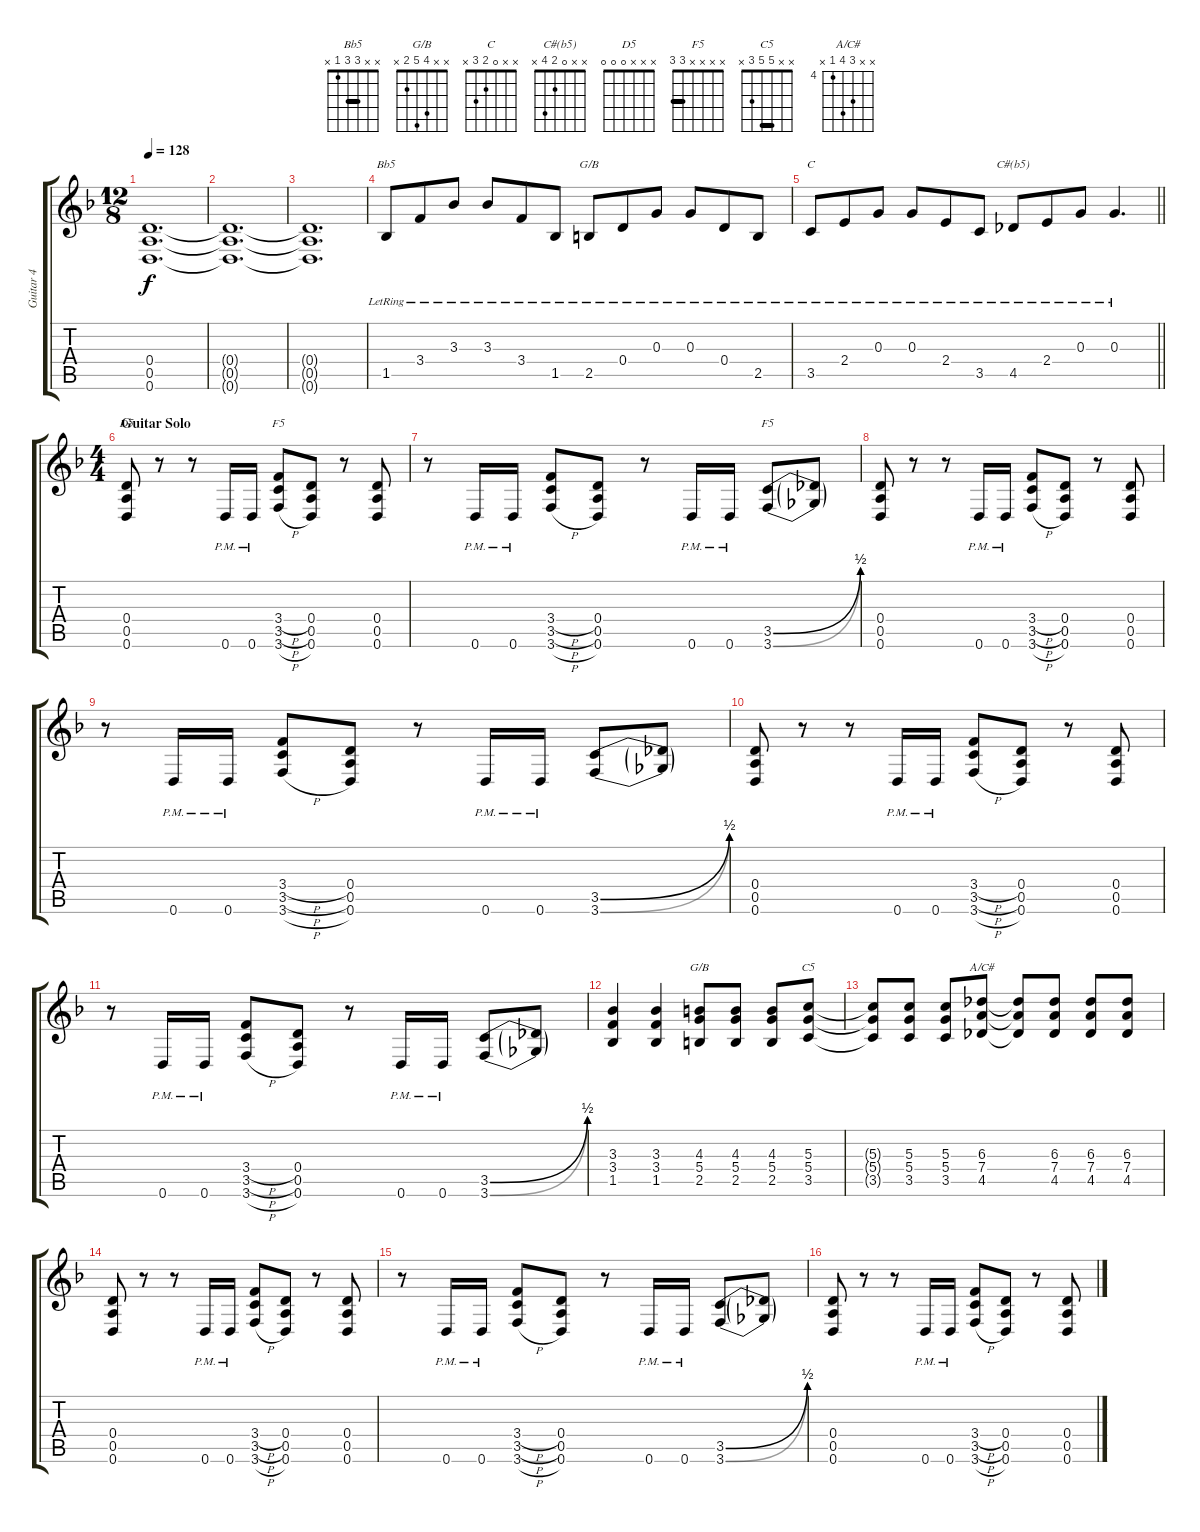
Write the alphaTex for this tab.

\track ("Guitar 4" "Guitar 4") {instrument distortionguitar}
\staff {score tabs}
\tuning (E4 B3 G3 D3 A2 D2) {hide}
\chord ("Bb5" x x 3 3 1 x) {barre 3}
\chord ("G/B" x x 0 0 2 x)
\chord ("C" x x 0 2 3 x)
\chord ("C#(b5)" x x 0 2 4 x)
\chord ("D5" x x x 0 0 0)
\chord ("F5" x x x 3 3 3) {barre 3}
\chord ("F5" x x x x 3 3) {barre 3}
\chord ("G/B" x x 4 5 2 x)
\chord ("C5" x x 5 5 3 x) {barre 5}
\chord ("A/C#" x x 6 7 4 x) {firstfret 4}
\ts (12 8)
\tempo 128
\clef g2
\ks dminor
(0.4{t} 0.5{t} 0.6{t}).1{d dy f} |
(0.4{t} 0.5{t} 0.6{t}).1{d} |
(0.4{t} 0.5{t} 0.6{t}).1{d} |
1.5{lr}.8{ch "Bb5"} 3.4{lr}.8 3.3{lr}.8 3.3{lr}.8 3.4{lr}.8 1.5{lr}.8 2.5{lr}.8{ch "G/B"} 0.4{lr}.8 0.3{lr}.8 0.3{lr}.8 0.4{lr}.8 2.5{lr}.8 |
\barLineRight lightlight
3.5{lr}.8{ch "C"} 2.4{lr}.8 0.3{lr}.8 0.3{lr}.8 2.4{lr}.8 3.5{lr}.8 4.5{lr}.8{ch "C#(b5)"} 2.4{lr}.8 0.3{lr}.8 0.3{lr}.4{d} |
\ts (4 4)
\section ("" "Guitar Solo")
(0.4 0.5 0.6).8{ch "D5"} r.8 r.8 0.6{pm}.16 0.6{pm}.16 (3.4{h} 3.5{h} 3.6{h}).8{ch "F5"} (0.4 0.5 0.6).8 r.8 (0.4 0.5 0.6).8 |
r.8 0.6{pm}.16 0.6{pm}.16 (3.4{h} 3.5{h} 3.6{h}).8 (0.4 0.5 0.6).8 r.8 0.6{pm}.16 0.6{pm}.16 (3.5{be (bend 0 0 60 2)} 3.6{be (bend 0 0 60 2)}).8{ch "F5"} (3.5{t} 3.6{t}).8 |
(0.4 0.5 0.6).8 r.8 r.8 0.6{pm}.16 0.6{pm}.16 (3.4{h} 3.5{h} 3.6{h}).8 (0.4 0.5 0.6).8 r.8 (0.4 0.5 0.6).8 |
r.8 0.6{pm}.16 0.6{pm}.16 (3.4{h} 3.5{h} 3.6{h}).8 (0.4 0.5 0.6).8 r.8 0.6{pm}.16 0.6{pm}.16 (3.5{be (bend 0 0 60 2)} 3.6{be (bend 0 0 60 2)}).8 (3.5{t} 3.6{t}).8 |
(0.4 0.5 0.6).8 r.8 r.8 0.6{pm}.16 0.6{pm}.16 (3.4{h} 3.5{h} 3.6{h}).8 (0.4 0.5 0.6).8 r.8 (0.4 0.5 0.6).8 |
r.8 0.6{pm}.16 0.6{pm}.16 (3.4{h} 3.5{h} 3.6{h}).8 (0.4 0.5 0.6).8 r.8 0.6{pm}.16 0.6{pm}.16 (3.5{be (bend 0 0 60 2)} 3.6{be (bend 0 0 60 2)}).8 (3.5{t} 3.6{t}).8 |
(3.3 3.4 1.5).4 (3.3 3.4 1.5).4 (4.3 5.4 2.5).8{ch "G/B"} (4.3 5.4 2.5).8 (4.3 5.4 2.5).8 (5.3 5.4 3.5).8{ch "C5"} |
(5.3{t} 5.4{t} 3.5{t}).8 (5.3 5.4 3.5).8 (5.3 5.4 3.5).8 (6.3 7.4 4.5).8{ch "A/C#"} (6.3{t} 7.4{t} 4.5{t}).8 (6.3 7.4 4.5).8 (6.3 7.4 4.5).8 (6.3 7.4 4.5).8 |
(0.4 0.5 0.6).8 r.8 r.8 0.6{pm}.16 0.6{pm}.16 (3.4{h} 3.5{h} 3.6{h}).8 (0.4 0.5 0.6).8 r.8 (0.4 0.5 0.6).8 |
r.8 0.6{pm}.16 0.6{pm}.16 (3.4{h} 3.5{h} 3.6{h}).8 (0.4 0.5 0.6).8 r.8 0.6{pm}.16 0.6{pm}.16 (3.5{be (bend 0 0 60 2)} 3.6{be (bend 0 0 60 2)}).8 (3.5{t} 3.6{t}).8 |
(0.4 0.5 0.6).8 r.8 r.8 0.6{pm}.16 0.6{pm}.16 (3.4{h} 3.5{h} 3.6{h}).8 (0.4 0.5 0.6).8 r.8 (0.4 0.5 0.6).8
